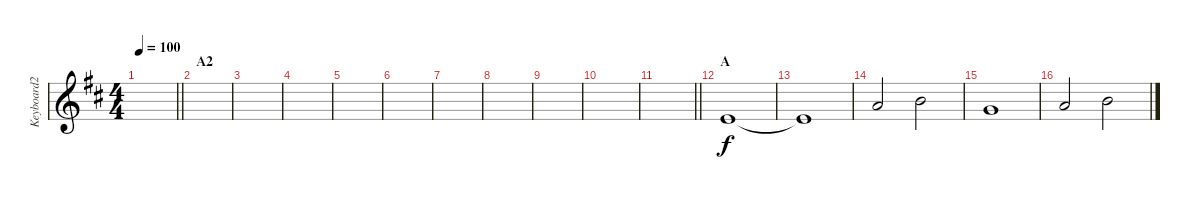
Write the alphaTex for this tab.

\track ("Keyboard2" "Keyboard2") {instrument pad4choir}
\staff {score}
\tuning (E4 B3 G3 D3 A2 D2) {hide}
\ts (4 4)
\tempo 100
\clef g2
\barLineRight lightlight
\ks bminor
|
\section ("" "A2")
|
|
|
|
|
|
|
|
|
\barLineRight lightlight
|
\section ("" "A")
0.1.1 |
0.1{t}.1 |
5.1.2 7.1.2 |
3.1.1 |
5.1.2 7.1.2
